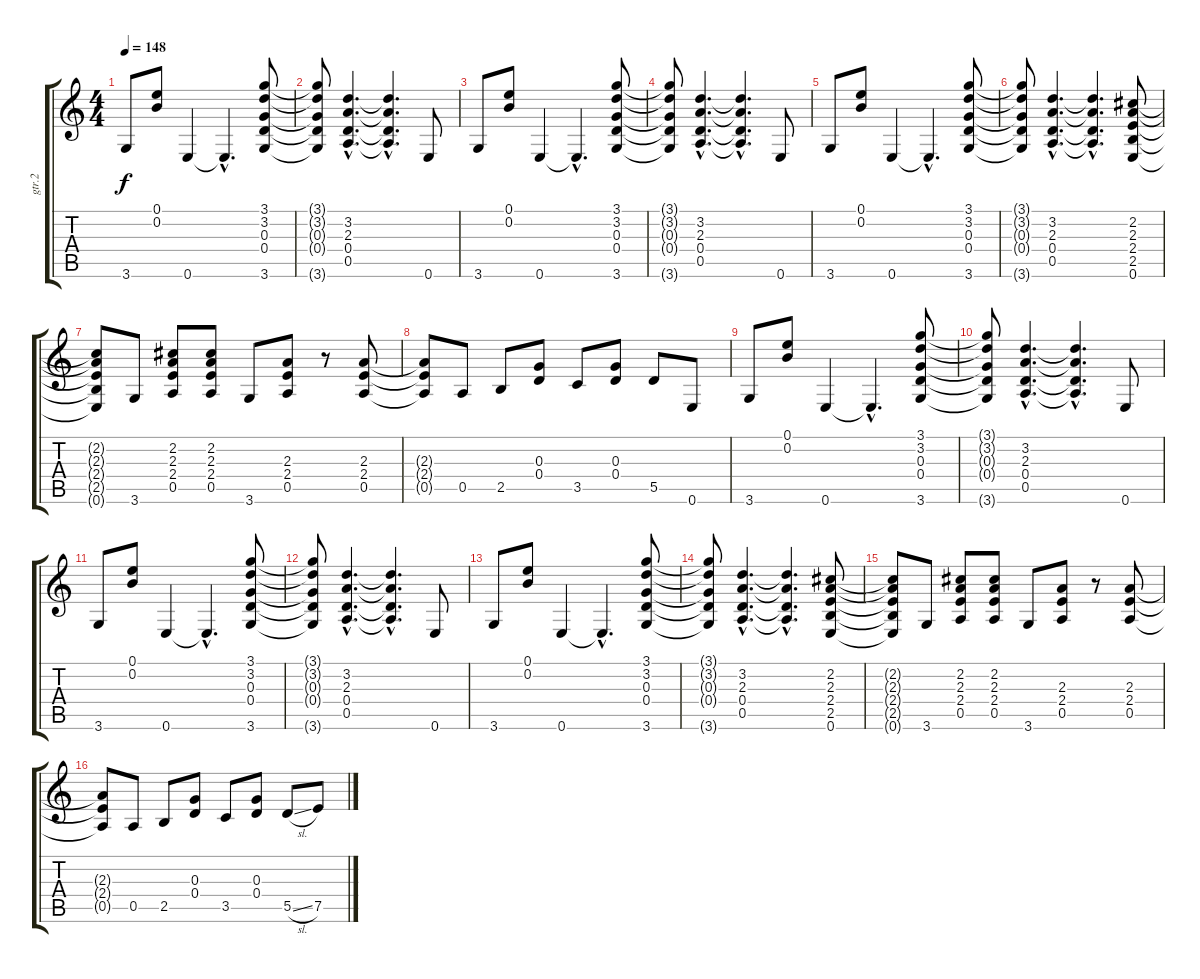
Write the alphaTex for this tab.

\track ("gtr.2" "gtr.2") {instrument distortionguitar}
\staff {score tabs}
\tuning (E4 B3 G3 D3 A2 E2) {hide}
\ts (4 4)
\tempo 148
\clef g2
\ks c
3.6.8{dy f} (0.1 0.2).8 0.6.4 0.6{hac t}.4{d} (3.1 3.2 0.3 0.4 3.6).8 |
(3.1{t} 3.2{t} 0.3{t} 0.4{t} 3.6{t}).8 (3.2{hac} 2.3{hac} 0.4{hac} 0.5{hac}).4{d} (3.2{hac t} 2.3{hac t} 0.4{hac t} 0.5{hac t}).4{d} 0.6.8 |
3.6.8 (0.1 0.2).8 0.6.4 0.6{hac t}.4{d} (3.1 3.2 0.3 0.4 3.6).8 |
(3.1{t} 3.2{t} 0.3{t} 0.4{t} 3.6{t}).8 (3.2{hac} 2.3{hac} 0.4{hac} 0.5{hac}).4{d} (3.2{hac t} 2.3{hac t} 0.4{hac t} 0.5{hac t}).4{d} 0.6.8 |
3.6.8 (0.1 0.2).8 0.6.4 0.6{hac t}.4{d} (3.1 3.2 0.3 0.4 3.6).8 |
(3.1{t} 3.2{t} 0.3{t} 0.4{t} 3.6{t}).8 (3.2{hac} 2.3{hac} 0.4{hac} 0.5{hac}).4{d} (3.2{hac t} 2.3{hac t} 0.4{hac t} 0.5{hac t}).4{d} (2.2 2.3 2.4 2.5 0.6).8 |
(2.2{t} 2.3{t} 2.4{t} 2.5{t} 0.6{t}).8 3.6.8 (2.2 2.3 2.4 0.5).8 (2.2 2.3 2.4 0.5).8 3.6.8 (2.3 2.4 0.5).8 r.8 (2.3 2.4 0.5).8 |
(2.3{t} 2.4{t} 0.5{t}).8 0.5.8 2.5.8 (0.3 0.4).8 3.5.8 (0.3 0.4).8 5.5.8 0.6.8 |
3.6.8 (0.1 0.2).8 0.6.4 0.6{hac t}.4{d} (3.1 3.2 0.3 0.4 3.6).8 |
(3.1{t} 3.2{t} 0.3{t} 0.4{t} 3.6{t}).8 (3.2{hac} 2.3{hac} 0.4{hac} 0.5{hac}).4{d} (3.2{hac t} 2.3{hac t} 0.4{hac t} 0.5{hac t}).4{d} 0.6.8 |
3.6.8 (0.1 0.2).8 0.6.4 0.6{hac t}.4{d} (3.1 3.2 0.3 0.4 3.6).8 |
(3.1{t} 3.2{t} 0.3{t} 0.4{t} 3.6{t}).8 (3.2{hac} 2.3{hac} 0.4{hac} 0.5{hac}).4{d} (3.2{hac t} 2.3{hac t} 0.4{hac t} 0.5{hac t}).4{d} 0.6.8 |
3.6.8 (0.1 0.2).8 0.6.4 0.6{hac t}.4{d} (3.1 3.2 0.3 0.4 3.6).8 |
(3.1{t} 3.2{t} 0.3{t} 0.4{t} 3.6{t}).8 (3.2{hac} 2.3{hac} 0.4{hac} 0.5{hac}).4{d} (3.2{hac t} 2.3{hac t} 0.4{hac t} 0.5{hac t}).4{d} (2.2 2.3 2.4 2.5 0.6).8 |
(2.2{t} 2.3{t} 2.4{t} 2.5{t} 0.6{t}).8 3.6.8 (2.2 2.3 2.4 0.5).8 (2.2 2.3 2.4 0.5).8 3.6.8 (2.3 2.4 0.5).8 r.8 (2.3 2.4 0.5).8 |
(2.3{t} 2.4{t} 0.5{t}).8 0.5.8 2.5.8 (0.3 0.4).8 3.5.8 (0.3 0.4).8 5.5{sl}.8 7.5.8
